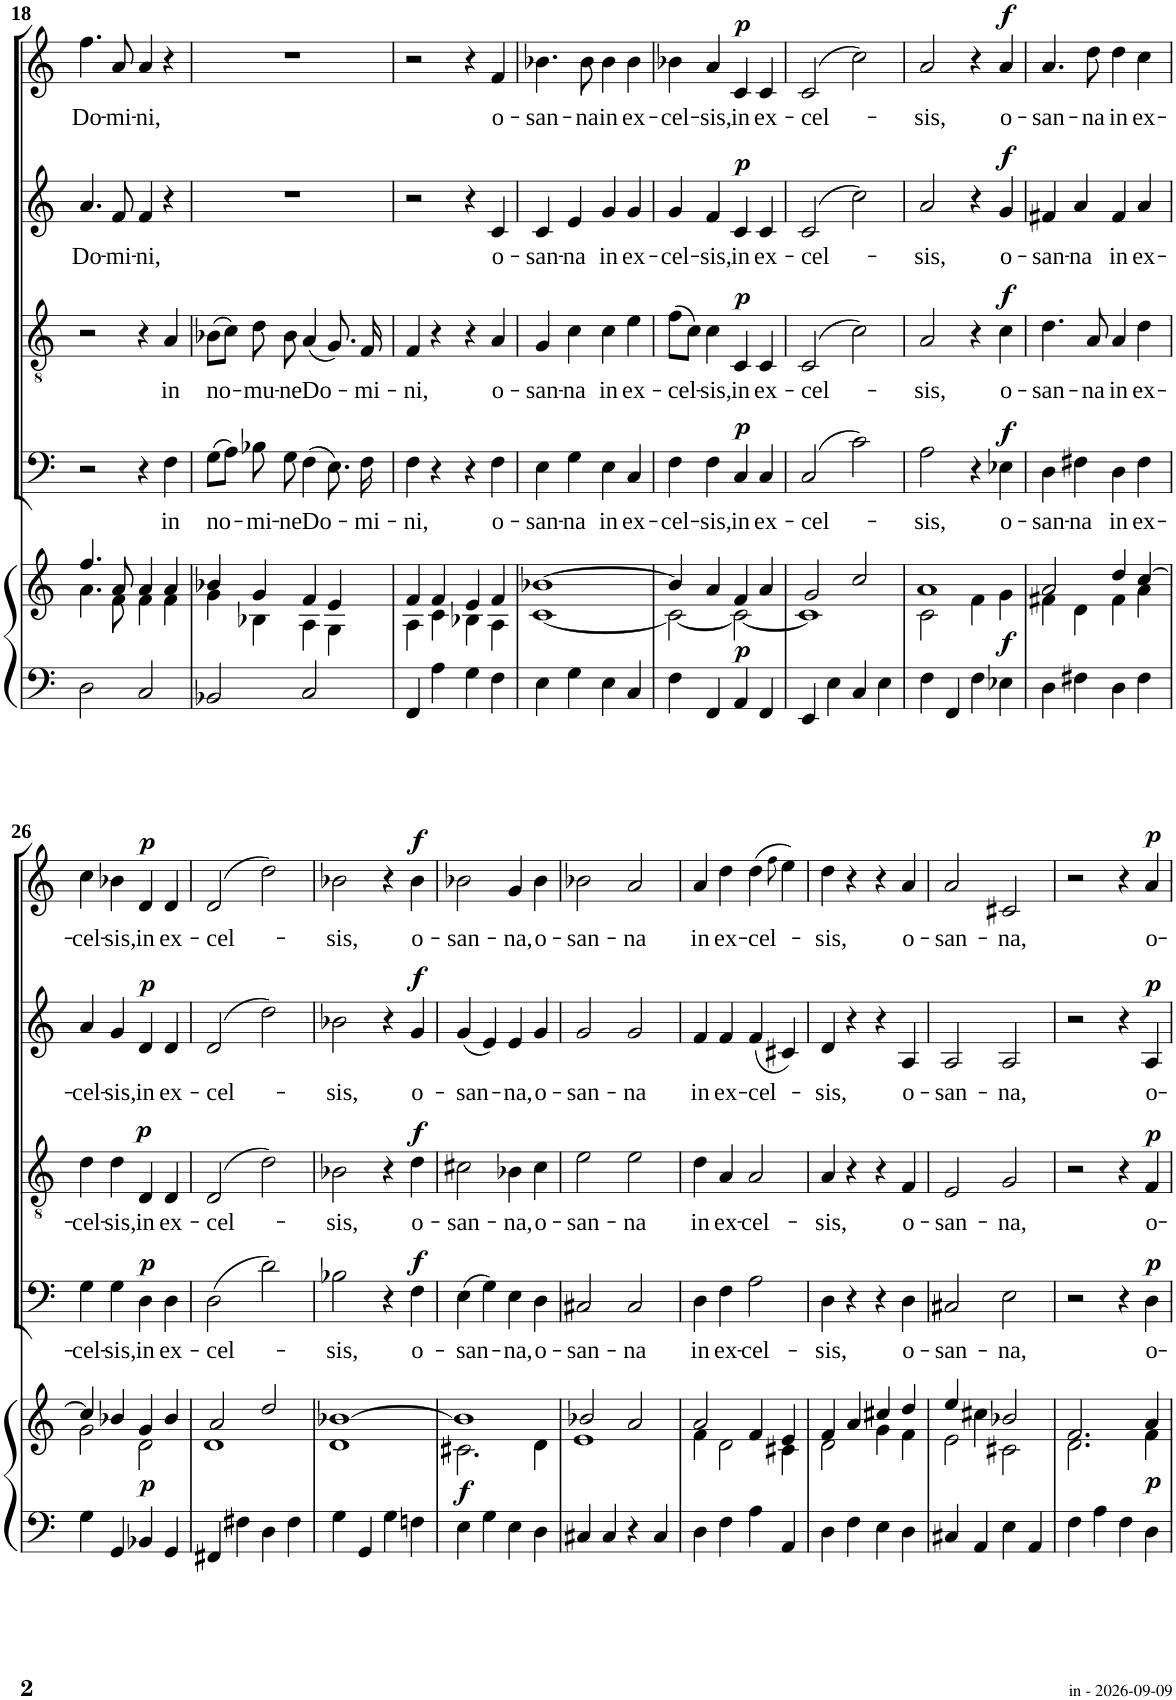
**kern	**kern	**dynam	**kern	**text	**dynam	**kern	**text	**dynam	**kern	**text	**dynam	**kern	**text	**dynam
*part5	*part5	*part5	*part4	*part4	*part4	*part3	*part3	*part3	*part2	*part2	*part2	*part1	*part1	*part1
*staff6	*staff5	*staff5/6	*staff4	*staff4	*staff4	*staff3	*staff3	*staff3	*staff2	*staff2	*staff2	*staff1	*staff1	*staff1
*I"Organ	*	*	*I"Bass	*	*	*I"Tenor	*	*	*I"Alto	*	*	*I"Soprano	*	*
!!LO:PB:g=z
*clefF4	*clefG2	*	*clefF4	*	*	*clefGv2	*	*	*clefG2	*	*	*clefG2	*	*
*k[]	*k[]	*	*k[]	*	*	*k[]	*	*	*k[]	*	*	*k[]	*	*
*M2/2	*M2/2	*	*M2/2	*	*	*M2/2	*	*	*M2/2	*	*	*M2/2	*	*
*met(c|)	*met(c|)	*	*met(c|)	*	*	*met(c|)	*	*	*met(c|)	*	*	*met(c|)	*	*
=18	=18	=18	=18	=18	=18	=18	=18	=18	=18	=18	=18	=18	=18	=18
*	*^	*	*	*	*	*	*	*	*	*	*	*	*	*
!	!	!	!	!	!	!	!	!	!	!	!LO:LY:b	!	!	!LO:LY:b	!
2D\	4.ff/	4.a\	.	2r	.	.	2r	.	.	4.a/	Do-	.	4.ff\	Do-	.
!	!	!	!	!	!	!	!	!	!	!	!LO:LY:b	!	!	!LO:LY:b	!
.	8a/	8f\	.	.	.	.	.	.	.	8f/	-mi-	.	8a/	-mi-	.
!	!	!	!	!	!	!	!	!	!	!	!LO:LY:b	!	!	!LO:LY:b	!
2C/	4a/	4f\	.	4r	.	.	4r	.	.	4f/	-ni,	.	4a/	-ni,	.
!	!	!	!	!	!LO:LY:b	!	!	!LO:LY:b	!	!	!	!	!	!	!
.	4a/	4f\	.	4F\	in	.	4A/	in	.	4r	.	.	4r	.	.
=19	=19	=19	=19	=19	=19	=19	=19	=19	=19	=19	=19	=19	=19	=19	=19
!	!	!	!	!	!LO:LY:b	!	!	!LO:LY:b	!	!	!	!	!	!	!
2BB-X/	4b-X/	4g\	.	(8G\L	no-	.	(8B-X\L	no-	.	1r	.	.	1r	.	.
.	.	.	.	8A\J)	.	.	8c\J)	.	.	.	.	.	.	.	.
!	!	!	!	!	!LO:LY:b	!	!	!LO:LY:b	!	!	!	!	!	!	!
.	4g/	4B-X\	.	8B-X\	-mi-	.	8d\	-mu-	.	.	.	.	.	.	.
!	!	!	!	!	!LO:LY:b	!	!	!LO:LY:b	!	!	!	!	!	!	!
.	.	.	.	8G\	-ne	.	8B-\	-ne	.	.	.	.	.	.	.
!	!	!	!	!	!LO:LY:b	!	!	!LO:LY:b	!	!	!	!	!	!	!
2C/	4f/	4A\	.	(4F\	Do-	.	(4A/	Do-	.	.	.	.	.	.	.
.	4e/	4G\	.	8.E\)	.	.	8.G/)	.	.	.	.	.	.	.	.
!	!	!	!	!	!LO:LY:b	!	!	!LO:LY:b	!	!	!	!	!	!	!
.	.	.	.	16F\	-mi-	.	16F/	-mi-	.	.	.	.	.	.	.
=20	=20	=20	=20	=20	=20	=20	=20	=20	=20	=20	=20	=20	=20	=20	=20
!	!	!	!	!	!LO:LY:b	!	!	!LO:LY:b	!	!	!	!	!	!	!
4FF/	4f/	4A\	.	4F\	-ni,	.	4F/	-ni,	.	2r	.	.	2r	.	.
4A\	4f/	4c\	.	4r	.	.	4r	.	.	.	.	.	.	.	.
4G\	4e/	4B-X\	.	4r	.	.	4r	.	.	4r	.	.	4r	.	.
!	!	!	!	!	!LO:LY:b	!	!	!LO:LY:b	!	!	!LO:LY:b	!	!	!LO:LY:b	!
4F\	4f/	4A\	.	4F\	o-	.	4A/	o-	.	4c/	o-	.	4f/	o-	.
=21	=21	=21	=21	=21	=21	=21	=21	=21	=21	=21	=21	=21	=21	=21	=21
!	!	!	!	!	!LO:LY:b	!	!	!LO:LY:b	!	!	!LO:LY:b	!	!	!LO:LY:b	!
4E\	[>1b-X	[1c	.	4E\	-san-	.	4G/	-san-	.	4c/	-san-	.	4.b-X\	-san-	.
!	!	!	!	!	!LO:LY:b	!	!	!LO:LY:b	!	!	!LO:LY:b	!	!	!	!
4G\	.	.	.	4G\	-na	.	4c\	-na	.	4e/	-na	.	.	.	.
!	!	!	!	!	!	!	!	!	!	!	!	!	!	!LO:LY:b	!
.	.	.	.	.	.	.	.	.	.	.	.	.	8b-\	-na	.
!	!	!	!	!	!LO:LY:b	!	!	!LO:LY:b	!	!	!LO:LY:b	!	!	!LO:LY:b	!
4E\	.	.	.	4E\	in	.	4c\	in	.	4g/	in	.	4b-\	in	.
!	!	!	!	!	!LO:LY:b	!	!	!LO:LY:b	!	!	!LO:LY:b	!	!	!LO:LY:b	!
4C/	.	.	.	4C/	ex-	.	4e\	ex-	.	4g/	ex-	.	4b-\	ex-	.
=22	=22	=22	=22	=22	=22	=22	=22	=22	=22	=22	=22	=22	=22	=22	=22
!	!	!	!	!	!LO:LY:b	!	!	!LO:LY:b	!	!	!LO:LY:b	!	!	!LO:LY:b	!
4F\	4b-/]	2c\_	.	4F\	-cel-	.	(8f\L	-cel-	.	4g/	-cel-	.	4b-X\	-cel-	.
.	.	.	.	.	.	.	8c\J)	.	.	.	.	.	.	.	.
!	!	!	!	!	!LO:LY:b	!	!	!LO:LY:b	!	!	!LO:LY:b	!	!	!LO:LY:b	!
4FF/	4a/	.	.	4F\	-sis,	.	4c\	-sis,	.	4f/	-sis,	.	4a/	-sis,	.
!	!	!	!LO:DY:b	!	!LO:LY:b	!LO:DY:a	!	!LO:LY:b	!LO:DY:a	!	!LO:LY:b	!LO:DY:a	!	!LO:LY:b	!LO:DY:a
4AA/	4f/	2c\_	p	4C/	-in	p	4C/	-in	p	4c/	-in	p	4c/	-in	p
!	!	!	!	!	!LO:LY:b	!	!	!LO:LY:b	!	!	!LO:LY:b	!	!	!LO:LY:b	!
4FF/	4a/	.	.	4C/	ex-	.	4C/	ex-	.	4c/	ex-	.	4c/	ex-	.
=23	=23	=23	=23	=23	=23	=23	=23	=23	=23	=23	=23	=23	=23	=23	=23
!	!	!	!	!	!LO:LY:b	!	!	!LO:LY:b	!	!	!LO:LY:b	!	!	!LO:LY:b	!
4EE/	2g/	1c]	.	(2C/	-cel-	.	(2C/	-cel-	.	(2c/	-cel-	.	(2c/	-cel-	.
4E\	.	.	.	.	.	.	.	.	.	.	.	.	.	.	.
4C/	2cc/	.	.	2c\)	.	.	2c\)	.	.	2cc\)	.	.	2cc\)	.	.
4E\	.	.	.	.	.	.	.	.	.	.	.	.	.	.	.
=24	=24	=24	=24	=24	=24	=24	=24	=24	=24	=24	=24	=24	=24	=24	=24
!	!	!	!	!	!LO:LY:b	!	!	!LO:LY:b	!	!	!LO:LY:b	!	!	!LO:LY:b	!
4F\	1a	2c\	.	2A\	-sis,	.	2A/	-sis,	.	2a/	-sis,	.	2a/	-sis,	.
4FF/	.	.	.	.	.	.	.	.	.	.	.	.	.	.	.
4F\	.	4f\	.	4r	.	.	4r	.	.	4r	.	.	4r	.	.
!	!	!	!LO:DY:b	!	!LO:LY:b	!LO:DY:a	!	!LO:LY:b	!LO:DY:a	!	!LO:LY:b	!LO:DY:a	!	!LO:LY:b	!LO:DY:a
4E-X\	.	4g\	f	4E-X\	o-	f	4c\	-o-	f	4g/	-o-	f	4a/	-o-	f
=25	=25	=25	=25	=25	=25	=25	=25	=25	=25	=25	=25	=25	=25	=25	=25
!	!	!	!	!	!LO:LY:b	!	!	!LO:LY:b	!	!	!LO:LY:b	!	!	!LO:LY:b	!
4D\	2a/	4f#X\	.	4D\	-san-	.	4.d\	-san-	.	4f#X/	-san-	.	4.a/	-san-	.
!	!	!	!	!	!LO:LY:b	!	!	!	!	!	!LO:LY:b	!	!	!	!
4F#X\	.	4d\	.	4F#X\	-na	.	.	.	.	4a/	-na	.	.	.	.
!	!	!	!	!	!	!	!	!LO:LY:b	!	!	!	!	!	!LO:LY:b	!
.	.	.	.	.	.	.	8A/	-na	.	.	.	.	8dd\	-na	.
!	!	!	!	!	!LO:LY:b	!	!	!LO:LY:b	!	!	!LO:LY:b	!	!	!LO:LY:b	!
4D\	4dd/	4f#\	.	4D\	in	.	4A/	in	.	4f#/	in	.	4dd\	in	.
!	!	!	!	!	!LO:LY:b	!	!	!LO:LY:b	!	!	!LO:LY:b	!	!	!LO:LY:b	!
4F#\	[4cc/	4a\	.	4F#\	ex-	.	4d\	ex-	.	4a/	ex-	.	4cc\	ex-	.
!!LO:LB:g=z
=26	=26	=26	=26	=26	=26	=26	=26	=26	=26	=26	=26	=26	=26	=26	=26
!	!	!	!	!	!LO:LY:b	!	!	!LO:LY:b	!	!	!LO:LY:b	!	!	!LO:LY:b	!
4G\	4cc/]	2g\	.	4G\	-cel-	.	4d\	-cel-	.	4a/	-cel-	.	4cc\	-cel-	.
!	!	!	!	!	!LO:LY:b	!	!	!LO:LY:b	!	!	!LO:LY:b	!	!	!LO:LY:b	!
4GG/	4b-X/	.	.	4G\	-sis,	.	4d\	-sis,	.	4g/	-sis,	.	4b-X\	-sis,	.
!	!	!	!LO:DY:a=2	!	!LO:LY:b	!LO:DY:a	!	!LO:LY:b	!LO:DY:a	!	!LO:LY:b	!LO:DY:a	!	!LO:LY:b	!LO:DY:a
4BB-X/	4g/	2d\	p	4D\	-in	p	4D/	-in	p	4d/	-in	p	4d/	-in	p
!	!	!	!	!	!LO:LY:b	!	!	!LO:LY:b	!	!	!LO:LY:b	!	!	!LO:LY:b	!
4GG/	4b-/	.	.	4D\	ex-	.	4D/	ex-	.	4d/	ex-	.	4d/	ex-	.
=27	=27	=27	=27	=27	=27	=27	=27	=27	=27	=27	=27	=27	=27	=27	=27
!	!	!	!	!	!LO:LY:b	!	!	!LO:LY:b	!	!	!LO:LY:b	!	!	!LO:LY:b	!
4FF#X/	2a/	1d	.	(2D\	-cel-	.	(2D/	-cel-	.	(2d/	-cel-	.	(2d/	-cel-	.
4F#X\	.	.	.	.	.	.	.	.	.	.	.	.	.	.	.
4D\	2dd/	.	.	2d\)	.	.	2d\)	.	.	2dd\)	.	.	2dd\)	.	.
4F#\	.	.	.	.	.	.	.	.	.	.	.	.	.	.	.
*	*v	*v	*	*	*	*	*	*	*	*	*	*	*	*	*
=28	=28	=28	=28	=28	=28	=28	=28	=28	=28	=28	=28	=28	=28	=28
!	!	!	!	!LO:LY:b	!	!	!LO:LY:b	!	!	!LO:LY:b	!	!	!LO:LY:b	!
4G\	1d [1b-X	.	2B-X\	-sis,	.	2B-X\	-sis,	.	2b-X\	-sis,	.	2b-X\	-sis,	.
4GG/	.	.	.	.	.	.	.	.	.	.	.	.	.	.
4G\	.	.	4r	.	.	4r	.	.	4r	.	.	4r	.	.
!	!	!	!	!LO:LY:b	!LO:DY:a	!	!LO:LY:b	!LO:DY:a	!	!LO:LY:b	!LO:DY:a	!	!LO:LY:b	!LO:DY:a
4Fn\	.	.	4F\	o-	f	4d\	o-	f	4g/	o-	f	4b-\	o-	f
=29	=29	=29	=29	=29	=29	=29	=29	=29	=29	=29	=29	=29	=29	=29
*	*^	*	*	*	*	*	*	*	*	*	*	*	*	*
!	!	!	!LO:DY:a=2	!	!LO:LY:b	!	!	!LO:LY:b	!	!	!LO:LY:b	!	!	!LO:LY:b	!
4E\	1b-]	2.c#X\	f	(4E\	-san-	.	2c#X\	-san-	.	(4g/	-san-	.	2b-X\	-san-	.
4G\	.	.	.	4G\)	.	.	.	.	.	4e/)	.	.	.	.	.
!	!	!	!	!	!LO:LY:b	!	!	!LO:LY:b	!	!	!LO:LY:b	!	!	!LO:LY:b	!
4E\	.	.	.	4E\	-na,	.	4B-X\	-na,	.	4e/	-na,	.	4g/	-na,	.
!	!	!	!	!	!LO:LY:b	!	!	!LO:LY:b	!	!	!LO:LY:b	!	!	!LO:LY:b	!
4D\	.	4d\	.	4D\	o-	.	4c#\	o-	.	4g/	o-	.	4b-\	o-	.
=30	=30	=30	=30	=30	=30	=30	=30	=30	=30	=30	=30	=30	=30	=30	=30
!	!	!	!	!	!LO:LY:b	!	!	!LO:LY:b	!	!	!LO:LY:b	!	!	!LO:LY:b	!
4C#X/	2b-X/	1e	.	2C#X/	-san-	.	2e\	-san-	.	2g/	-san-	.	2b-X\	-san-	.
4C#/	.	.	.	.	.	.	.	.	.	.	.	.	.	.	.
!	!	!	!	!	!LO:LY:b	!	!	!LO:LY:b	!	!	!LO:LY:b	!	!	!LO:LY:b	!
4r	2a/	.	.	2C#/	-na	.	2e\	-na	.	2g/	-na	.	2a/	-na	.
4C#/	.	.	.	.	.	.	.	.	.	.	.	.	.	.	.
=31	=31	=31	=31	=31	=31	=31	=31	=31	=31	=31	=31	=31	=31	=31	=31
!	!	!	!	!	!LO:LY:b	!	!	!LO:LY:b	!	!	!LO:LY:b	!	!	!LO:LY:b	!
4D\	2a/	4f\	.	4D\	in	.	4d\	in	.	4f/	in	.	4a/	in	.
!	!	!	!	!	!LO:LY:b	!	!	!LO:LY:b	!	!	!LO:LY:b	!	!	!LO:LY:b	!
4F\	.	2d\	.	4F\	ex-	.	4A/	ex-	.	4f/	ex-	.	4dd\	ex-	.
!	!	!	!	!	!LO:LY:b	!	!	!LO:LY:b	!	!	!LO:LY:b	!	!	!LO:LY:b	!
4A\	4f/	.	.	2A\	-cel-	.	2A/	-cel-	.	(4f/	-cel-	.	(4dd\	-cel-	.
.	.	.	.	.	.	.	.	.	.	.	.	.	8qff\	.	.
4AA/	4e/	4c#X\	.	.	.	.	.	.	.	4c#X/)	.	.	4ee\)	.	.
=32	=32	=32	=32	=32	=32	=32	=32	=32	=32	=32	=32	=32	=32	=32	=32
!	!	!	!	!	!LO:LY:b	!	!	!LO:LY:b	!	!	!LO:LY:b	!	!	!LO:LY:b	!
4D\	4f/	2d\	.	4D\	-sis,	.	4A/	-sis,	.	4d/	-sis,	.	4dd\	-sis,	.
4F\	4a/	.	.	4r	.	.	4r	.	.	4r	.	.	4r	.	.
4E\	4cc#X/	4g\	.	4r	.	.	4r	.	.	4r	.	.	4r	.	.
!	!	!	!	!	!LO:LY:b	!	!	!LO:LY:b	!	!	!LO:LY:b	!	!	!LO:LY:b	!
4D\	4dd/	4f\	.	4D\	o-	.	4F/	o-	.	4A/	o-	.	4a/	o-	.
=33	=33	=33	=33	=33	=33	=33	=33	=33	=33	=33	=33	=33	=33	=33	=33
!	!	!	!	!	!LO:LY:b	!	!	!LO:LY:b	!	!	!LO:LY:b	!	!	!LO:LY:b	!
4C#X/	4ee/	2e\	.	2C#X/	-san-	.	2E/	-san-	.	2A/	-san-	.	2a/	-san-	.
4AA/	4cc#X\	.	.	.	.	.	.	.	.	.	.	.	.	.	.
!	!	!	!	!	!LO:LY:b	!	!	!LO:LY:b	!	!	!LO:LY:b	!	!	!LO:LY:b	!
4E\	2b-X/	2c#X\	.	2E\	-na,	.	2G/	-na,	.	2A/	-na,	.	2c#X/	-na,	.
4AA/	.	.	.	.	.	.	.	.	.	.	.	.	.	.	.
=34	=34	=34	=34	=34	=34	=34	=34	=34	=34	=34	=34	=34	=34	=34	=34
4F\	2.f/	2.d\	.	2r	.	.	2r	.	.	2r	.	.	2r	.	.
4A\	.	.	.	.	.	.	.	.	.	.	.	.	.	.	.
4F\	.	.	.	4r	.	.	4r	.	.	4r	.	.	4r	.	.
!	!	!	!LO:DY:b	!	!LO:LY:b	!LO:DY:a	!	!LO:LY:b	!LO:DY:a	!	!LO:LY:b	!LO:DY:a	!	!LO:LY:b	!LO:DY:a
4D\	4a/	4f\	p	4D\	o-	p	4F/	o-	p	4A/	o-	p	4a/	o-	p
*	*v	*v	*	*	*	*	*	*	*	*	*	*	*	*	*
=	=	=	=	=	=	=	=	=	=	=	=	=	=	=
*-	*-	*-	*-	*-	*-	*-	*-	*-	*-	*-	*-	*-	*-	*-
